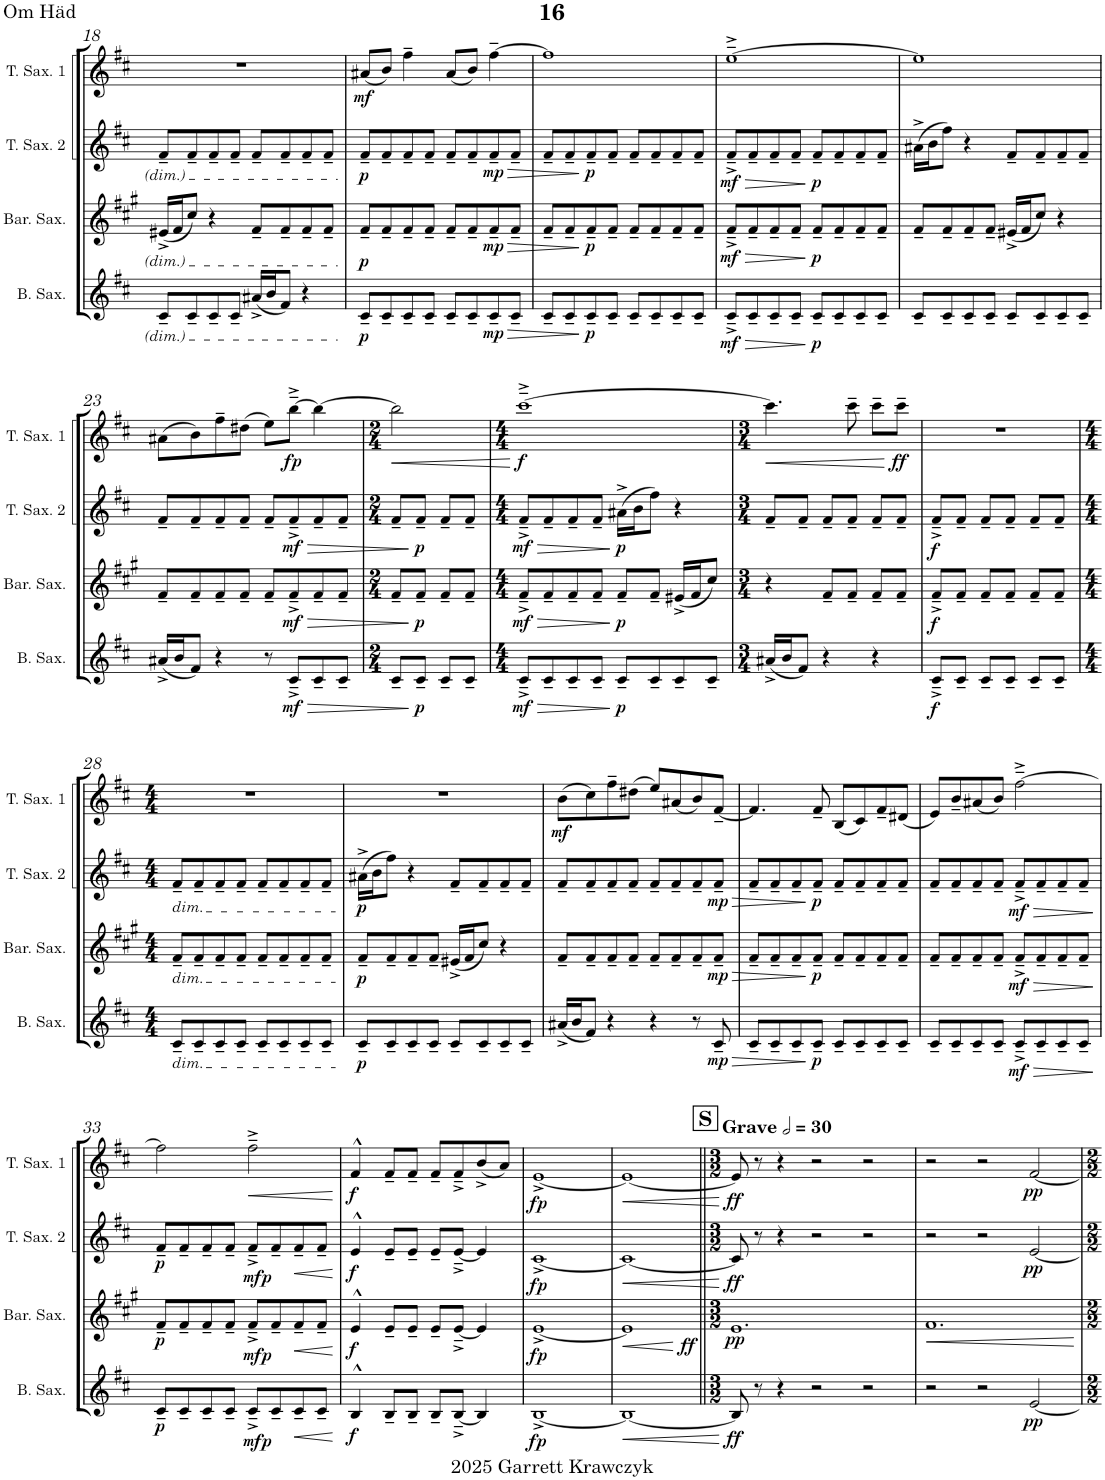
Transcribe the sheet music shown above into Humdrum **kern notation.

**kern	**dynam	**kern	**dynam	**kern	**dynam	**kern	**dynam
*part4	*part4	*part3	*part3	*part2	*part2	*part1	*part1
*staff4	*staff4	*staff3	*staff3	*staff2	*staff2	*staff1	*staff1
*I"Bass Saxophone	*	*I"Baritone Saxophone	*	*I"Tenor Saxophone 2	*	*I"Tenor Saxophone 1	*
*I'B. Sax.	*	*I'Bar. Sax.	*	*I'T. Sax. 2	*	*I'T. Sax. 1	*
!!LO:PB:g=z
*clefG2	*	*clefG2	*	*clefG2	*	*clefG2	*
*Trd15c26	*	*Trd12c21	*	*Trd8c14	*	*Trd8c14	*
*k[f#c#]	*	*k[f#c#g#]	*	*k[f#c#]	*	*k[f#c#]	*
*M4/4	*	*M4/4	*	*M4/4	*	*M4/4	*
=18	=18	=18	=18	=18	=18	=18	=18
8c#~/L	.	(16e#X^/LL	.	8f#~/L	.	1r	.
.	.	16f#/J	.	.	.	.	.
8c#~/	.	8cc#/J)	.	8f#~/	.	.	.
8c#~/	.	4r	.	8f#~/	.	.	.
8c#~/J	.	.	.	8f#~/J	.	.	.
(16a#X^/LL	.	8f#~/L	.	8f#~/L	.	.	.
16b/J	.	.	.	.	.	.	.
8f#/J)	.	8f#~/	.	8f#~/	.	.	.
4r	.	8f#~/	.	8f#~/	.	.	.
.	.	8f#~/J	.	8f#~/J	.	.	.
=19	=19	=19	=19	=19	=19	=19	=19
!	!LO:DY:b	!	!LO:DY:b	!	!LO:DY:b	!	!LO:DY:b
8c#~/L	p	8f#~/L	p	8f#~/L	p	(8a#X/L	mf
8c#~/	.	8f#~/	.	8f#~/	.	8b/J)	.
8c#~/	.	8f#~/	.	8f#~/	.	4ff#~\	.
8c#~/J	.	8f#~/J	.	8f#~/J	.	.	.
8c#~/L	.	8f#~/L	.	8f#~/L	.	(8a#/L	.
8c#~/	.	8f#~/	.	8f#~/	.	8b/J)	.
!	!LO:HP:b	!	!LO:HP:b	!	!LO:HP:b	!	!
!	!LO:DY:n=1:b	!	!LO:DY:n=1:b	!	!LO:DY:n=1:b	!	!
8c#~/	> mp	8f#~/	> mp	8f#~/	> mp	[4ff#~\	.
8c#~/J	.	8f#~/J	.	8f#~/J	.	.	.
=20	=20	=20	=20	=20	=20	=20	=20
8c#~/L	.	8f#~/L	.	8f#~/L	.	1ff#]	.
8c#~/	.	8f#~/	.	8f#~/	.	.	.
!	!LO:DY:n=1:b	!	!LO:DY:n=1:b	!	!LO:DY:n=1:b	!	!
8c#~/	] p	8f#~/	] p	8f#~/	] p	.	.
8c#~/J	.	8f#~/J	.	8f#~/J	.	.	.
8c#~/L	.	8f#~/L	.	8f#~/L	.	.	.
8c#~/	.	8f#~/	.	8f#~/	.	.	.
8c#~/	.	8f#~/	.	8f#~/	.	.	.
8c#~/J	.	8f#~/J	.	8f#~/J	.	.	.
=21	=21	=21	=21	=21	=21	=21	=21
!	!LO:HP:b	!	!LO:HP:b	!	!LO:HP:b	!	!
!	!LO:DY:n=1:b	!	!LO:DY:n=1:b	!	!LO:DY:n=1:b	!	!
8c#~^/L	> mf	8f#~^/L	> mf	8f#~^/L	> mf	[1ee~^	.
8c#~/	.	8f#~/	.	8f#~/	.	.	.
8c#~/	.	8f#~/	.	8f#~/	.	.	.
8c#~/J	.	8f#~/J	.	8f#~/J	.	.	.
!	!LO:DY:n=2:b	!	!LO:DY:n=2:b	!	!LO:DY:n=2:b	!	!
8c#~/L	] p	8f#~/L	] p	8f#~/L	] p	.	.
8c#~/	.	8f#~/	.	8f#~/	.	.	.
8c#~/	.	8f#~/	.	8f#~/	.	.	.
8c#~/J	.	8f#~/J	.	8f#~/J	.	.	.
=22	=22	=22	=22	=22	=22	=22	=22
8c#~/L	.	8f#~/L	.	(16a#X^\LL	.	1ee]	.
.	.	.	.	16b\J	.	.	.
8c#~/	.	8f#~/	.	8ff#\J)	.	.	.
8c#~/	.	8f#~/	.	4r	.	.	.
8c#~/J	.	8f#~/J	.	.	.	.	.
8c#~/L	.	(16e#X^/LL	.	8f#~/L	.	.	.
.	.	16f#/J	.	.	.	.	.
8c#~/	.	8cc#/J)	.	8f#~/	.	.	.
8c#~/	.	4r	.	8f#~/	.	.	.
8c#~/J	.	.	.	8f#~/J	.	.	.
!!LO:LB:g=z
=23	=23	=23	=23	=23	=23	=23	=23
(16a#X^/LL	.	8f#~/L	.	8f#~/L	.	(8a#X\L	.
16b/J	.	.	.	.	.	.	.
8f#/J)	.	8f#~/	.	8f#~/	.	8b\)	.
4r	.	8f#~/	.	8f#~/	.	8ff#~\	.
.	.	8f#~/J	.	8f#~/J	.	(8dd#X\J	.
8r	.	8f#~/L	.	8f#~/L	.	8ee\L)	.
!	!LO:HP:b	!	!LO:HP:b	!	!LO:HP:b	!	!
!	!LO:DY:n=1:b	!	!LO:DY:n=1:b	!	!LO:DY:n=1:b	!	!LO:DY:b
8c#~^/L	> mf	8f#~^/	> mf	8f#~^/	> mf	[8bb~^\J	fp
8c#~/	.	8f#~/	.	8f#~/	.	4bb\_	.
8c#~/J	.	8f#~/J	.	8f#~/J	.	.	.
=24	=24	=24	=24	=24	=24	=24	=24
*M2/4	*	*M2/4	*	*M2/4	*	*M2/4	*
!	!	!	!	!	!	!	!LO:HP:b
8c#~/L	.	8f#~/L	.	8f#~/L	.	2bb\]	<
!	!LO:DY:n=1:b	!	!LO:DY:n=1:b	!	!LO:DY:n=1:b	!	!
8c#~/J	] p	8f#~/J	] p	8f#~/J	] p	.	.
8c#~/L	.	8f#~/L	.	8f#~/L	.	.	.
8c#~/J	.	8f#~/J	.	8f#~/J	.	.	.
.	.	.	.	.	.	.	[
=25	=25	=25	=25	=25	=25	=25	=25
*M4/4	*	*M4/4	*	*M4/4	*	*M4/4	*
!	!LO:HP:b	!	!LO:HP:b	!	!LO:HP:b	!	!
!	!LO:DY:n=1:b	!	!LO:DY:n=1:b	!	!LO:DY:n=1:b	!	!LO:DY:b
8c#~^/L	> mf	8f#~^/L	> mf	8f#~^/L	> mf	[1ccc#~^	f
8c#~/	.	8f#~/	.	8f#~/	.	.	.
8c#~/	.	8f#~/	.	8f#~/	.	.	.
8c#~/J	.	8f#~/J	.	8f#~/J	.	.	.
!	!LO:DY:n=2:b	!	!LO:DY:n=2:b	!	!LO:DY:n=2:b	!	!
8c#~/L	] p	8f#~/L	] p	(16a#X^\LL	] p	.	.
.	.	.	.	16b\J	.	.	.
8c#~/	.	8f#~/J	.	8ff#\J)	.	.	.
8c#~/	.	(16e#X^/LL	.	4r	.	.	.
.	.	16f#/J	.	.	.	.	.
8c#~/J	.	8cc#/J)	.	.	.	.	.
=26	=26	=26	=26	=26	=26	=26	=26
*M3/4	*	*M3/4	*	*M3/4	*	*M3/4	*
!	!	!	!	!	!	!	!LO:HP:b
(16a#X^/LL	.	4r	.	8f#~/L	.	4.ccc#\]	<
16b/J	.	.	.	.	.	.	.
8f#/J)	.	.	.	8f#~/J	.	.	.
4r	.	8f#~/L	.	8f#~/L	.	.	.
.	.	8f#~/J	.	8f#~/J	.	8ccc#~\	.
4r	.	8f#~/L	.	8f#~/L	.	8ccc#~\L	.
!	!	!	!	!	!	!	!LO:DY:n=1:b
.	.	8f#~/J	.	8f#~/J	.	8ccc#~\J	[ ff
=27	=27	=27	=27	=27	=27	=27	=27
!	!LO:DY:b	!	!LO:DY:b	!	!LO:DY:b	!	!
8c#~^/L	f	8f#~^/L	f	8f#~^/L	f	2.r	.
8c#~/J	.	8f#~/J	.	8f#~/J	.	.	.
8c#~/L	.	8f#~/L	.	8f#~/L	.	.	.
8c#~/J	.	8f#~/J	.	8f#~/J	.	.	.
8c#~/L	.	8f#~/L	.	8f#~/L	.	.	.
8c#~/J	.	8f#~/J	.	8f#~/J	.	.	.
!!LO:LB:g=z
=28	=28	=28	=28	=28	=28	=28	=28
*M4/4	*	*M4/4	*	*M4/4	*	*M4/4	*
!	!	!	!	!LO:TX:b:i:t=dim.	!	!	!
!	!	!LO:TX:b:i:t=dim.	!	!	!	!	!
!LO:TX:b:i:t=dim.	!	!	!	!	!	!	!
8c#~/L	.	8f#~/L	.	8f#~/L	.	1r	.
8c#~/	.	8f#~/	.	8f#~/	.	.	.
8c#~/	.	8f#~/	.	8f#~/	.	.	.
8c#~/J	.	8f#~/J	.	8f#~/J	.	.	.
8c#~/L	.	8f#~/L	.	8f#~/L	.	.	.
8c#~/	.	8f#~/	.	8f#~/	.	.	.
8c#~/	.	8f#~/	.	8f#~/	.	.	.
8c#~/J	.	8f#~/J	.	8f#~/J	.	.	.
=29	=29	=29	=29	=29	=29	=29	=29
!	!LO:DY:b	!	!LO:DY:b	!	!LO:DY:b	!	!
8c#~/L	p	8f#~/L	p	(16a#X^\LL	p	1r	.
.	.	.	.	16b\J	.	.	.
8c#~/	.	8f#~/	.	8ff#\J)	.	.	.
8c#~/	.	8f#~/	.	4r	.	.	.
8c#~/J	.	8f#~/J	.	.	.	.	.
8c#~/L	.	(16e#X^/LL	.	8f#~/L	.	.	.
.	.	16f#/J	.	.	.	.	.
8c#~/	.	8cc#/J)	.	8f#~/	.	.	.
8c#~/	.	4r	.	8f#~/	.	.	.
8c#~/J	.	.	.	8f#~/J	.	.	.
=30	=30	=30	=30	=30	=30	=30	=30
!	!	!	!	!	!	!	!LO:DY:b
(16a#X^/LL	.	8f#~/L	.	8f#~/L	.	(8b\L	mf
16b/J	.	.	.	.	.	.	.
8f#/J)	.	8f#~/	.	8f#~/	.	8cc#\)	.
4r	.	8f#~/	.	8f#~/	.	8ff#~\	.
.	.	8f#~/J	.	8f#~/J	.	(8dd#X\J	.
4r	.	8f#~/L	.	8f#~/L	.	8ee/L)	.
.	.	8f#~/	.	8f#~/	.	(8a#X/	.
8r	.	8f#~/	.	8f#~/	.	8b/)	.
!	!LO:HP:b	!	!LO:HP:b	!	!LO:HP:b	!	!
!	!LO:DY:n=1:b	!	!LO:DY:n=1:b	!	!LO:DY:n=1:b	!	!
8c#~/	> mp	8f#~/J	> mp	8f#~/J	> mp	[8f#~/J	.
=31	=31	=31	=31	=31	=31	=31	=31
8c#~/L	.	8f#~/L	.	8f#~/L	.	4.f#/]	.
8c#~/	.	8f#~/	.	8f#~/	.	.	.
8c#~/	.	8f#~/	.	8f#~/	.	.	.
!	!LO:DY:n=1:b	!	!LO:DY:n=1:b	!	!LO:DY:n=1:b	!	!
8c#~/J	] p	8f#~/J	] p	8f#~/J	] p	8f#~/	.
8c#~/L	.	8f#~/L	.	8f#~/L	.	(8B/L	.
8c#~/	.	8f#~/	.	8f#~/	.	8c#/)	.
8c#~/	.	8f#~/	.	8f#~/	.	8f#~/	.
8c#~/J	.	8f#~/J	.	8f#~/J	.	(8d#X/J	.
=32	=32	=32	=32	=32	=32	=32	=32
8c#~/L	.	8f#~/L	.	8f#~/L	.	8e/L)	.
8c#~/	.	8f#~/	.	8f#~/	.	8b~/	.
8c#~/	.	8f#~/	.	8f#~/	.	(8a#X/	.
8c#~/J	.	8f#~/J	.	8f#~/J	.	8b/J)	.
!	!LO:HP:b	!	!LO:HP:b	!	!LO:HP:b	!	!
!	!LO:DY:n=1:b	!	!LO:DY:n=1:b	!	!LO:DY:n=1:b	!	!
8c#~^/L	> mf	8f#~^/L	> mf	8f#~^/L	> mf	[2ff#~^\	.
8c#~/	.	8f#~/	.	8f#~/	.	.	.
8c#~/	.	8f#~/	.	8f#~/	.	.	.
8c#~/J	.	8f#~/J	.	8f#~/J	.	.	.
.	]	.	]	.	]	.	.
!!LO:LB:g=z
=33	=33	=33	=33	=33	=33	=33	=33
!	!LO:DY:b	!	!LO:DY:b	!	!LO:DY:b	!	!
8c#~/L	p	8f#~/L	p	8f#~/L	p	2ff#\]	.
8c#~/	.	8f#~/	.	8f#~/	.	.	.
8c#~/	.	8f#~/	.	8f#~/	.	.	.
8c#~/J	.	8f#~/J	.	8f#~/J	.	.	.
!	!LO:DY:b	!	!LO:DY:b	!	!LO:DY:b	!	!LO:HP:b
8c#~^/L	other-dynamics	8f#~^/L	other-dynamics	8f#~^/L	other-dynamics	2ff#~^\	<
8c#~/	.	8f#~/	.	8f#~/	.	.	.
!	!LO:HP:b	!	!LO:HP:b	!	!LO:HP:b	!	!
8c#~/	<	8f#~/	<	8f#~/	<	.	.
8c#~/J	.	8f#~/J	.	8f#~/J	.	.	.
.	[	.	[	.	[	.	[
=34	=34	=34	=34	=34	=34	=34	=34
!	!LO:DY:b	!	!LO:DY:b	!	!LO:DY:b	!	!LO:DY:b
4B'^^/	f	4e'^^/	f	4e'^^/	f	4f#'^^/	f
8B~/L	.	8e~/L	.	8e~/L	.	8f#~/L	.
8B~/J	.	8e~/J	.	8e~/J	.	8f#~/J	.
8B~/L	.	8e~/L	.	8e~/L	.	8f#~/L	.
[8B~^/J	.	[8e~^/J	.	[8e~^/J	.	8f#~^/	.
4B/]	.	4e/]	.	4e/]	.	(8b^/	.
.	.	.	.	.	.	8a/J)	.
=35	=35	=35	=35	=35	=35	=35	=35
!	!LO:DY:b	!	!LO:DY:b	!	!LO:DY:b	!	!LO:DY:b
[1B^	fp	[1e^	fp	[1c#^	fp	[1e^	fp
=36	=36	=36	=36	=36	=36	=36	=36
!	!LO:HP:b	!	!LO:HP:b	!	!LO:HP:b	!	!LO:HP:b
*	*	*^	*	*	*	*	*
1B_	<	1e]	2..ryy	<	1c#_	<	1e_	<
!	!	!	!	!LO:DY:b	!	!	!	!
.	.	.	8ryy	ff	.	.	.	.
.	[	.	.	[	.	[	.	[
*	*	*v	*v	*	*	*	*	*
=37||	=37||	=37||	=37||	=37||	=37||	=37||	=37||
*M3/2	*	*M3/2	*	*M3/2	*	*M3/2	*
*	*	*^	*	*	*	*	*
!	!LO:DY:b	!	!	!LO:DY:b	!	!LO:DY:b	!	!LO:DY:b
*	*	*v	*v	*	*	*	*	*
8B/]	ff	1.e	pp	8c#/]	ff	8e/]	ff
8r	.	.	.	8r	.	8r	.
4r	.	.	.	4r	.	4r	.
2r	.	.	.	2r	.	2r	.
2r	.	.	.	2r	.	2r	.
=38	=38	=38	=38	=38	=38	=38	=38
!	!	!	!LO:HP:b	!	!	!	!
2r	.	1.f#	<	2r	.	2r	.
2r	.	.	.	2r	.	2r	.
!	!LO:DY:b	!	!	!	!LO:DY:b	!	!LO:DY:b
[2e/	pp	.	.	[2e/	pp	[2f#/	pp
.	.	.	[	.	.	.	.
=	=	=	=	=	=	=	=
*-	*-	*-	*-	*-	*-	*-	*-
